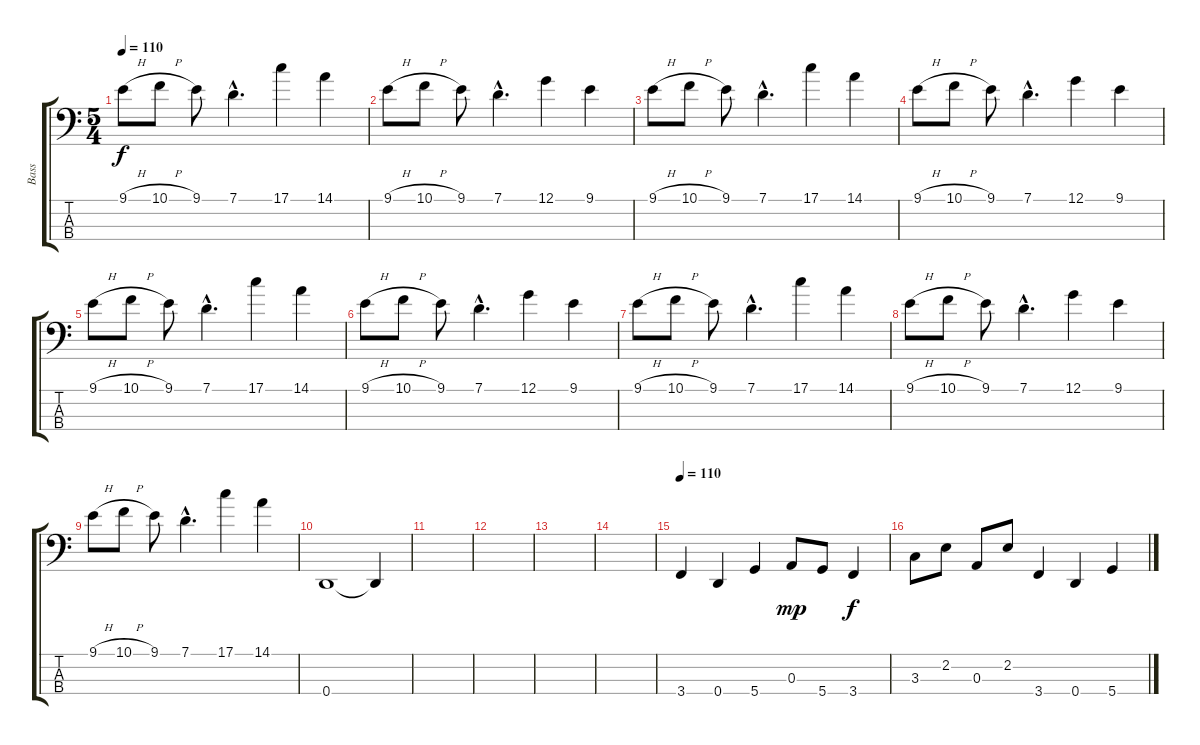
\track ("Bass" "Bass") {instrument slapbass2}
\staff {score tabs}
\tuning (G2 D2 A1 D1) {hide}
\ts (5 4)
\tempo 110
\clef f4
\ks c
9.1{h}.8{dy f} 10.1{h}.8 9.1.8 7.1{hac}.4{d} 17.1.4 14.1.4 |
9.1{h}.8{instrument pad3polysynth} 10.1{h}.8 9.1.8 7.1{hac}.4{d} 12.1.4 9.1.4 |
9.1{h}.8 10.1{h}.8 9.1.8 7.1{hac}.4{d} 17.1.4 14.1.4 |
9.1{h}.8 10.1{h}.8 9.1.8 7.1{hac}.4{d} 12.1.4 9.1.4 |
9.1{h}.8 10.1{h}.8 9.1.8 7.1{hac}.4{d} 17.1.4 14.1.4 |
9.1{h}.8{instrument pad3polysynth} 10.1{h}.8 9.1.8 7.1{hac}.4{d} 12.1.4 9.1.4 |
9.1{h}.8 10.1{h}.8 9.1.8 7.1{hac}.4{d} 17.1.4 14.1.4 |
9.1{h}.8 10.1{h}.8 9.1.8 7.1{hac}.4{d} 12.1.4 9.1.4 |
9.1{h}.8 10.1{h}.8 9.1.8 7.1{hac}.4{d} 17.1.4 14.1.4 |
0.4.1{instrument slapbass2} 0.4{t}.4 |
|
|
|
|
\tempo 110
3.4.4{volume 8} 0.4.4 5.4.4 0.3.8{dy mp} 5.4.8 3.4.4{dy f} |
3.3.8 2.2.8 0.3.8 2.2.8 3.4.4 0.4.4 5.4.4
